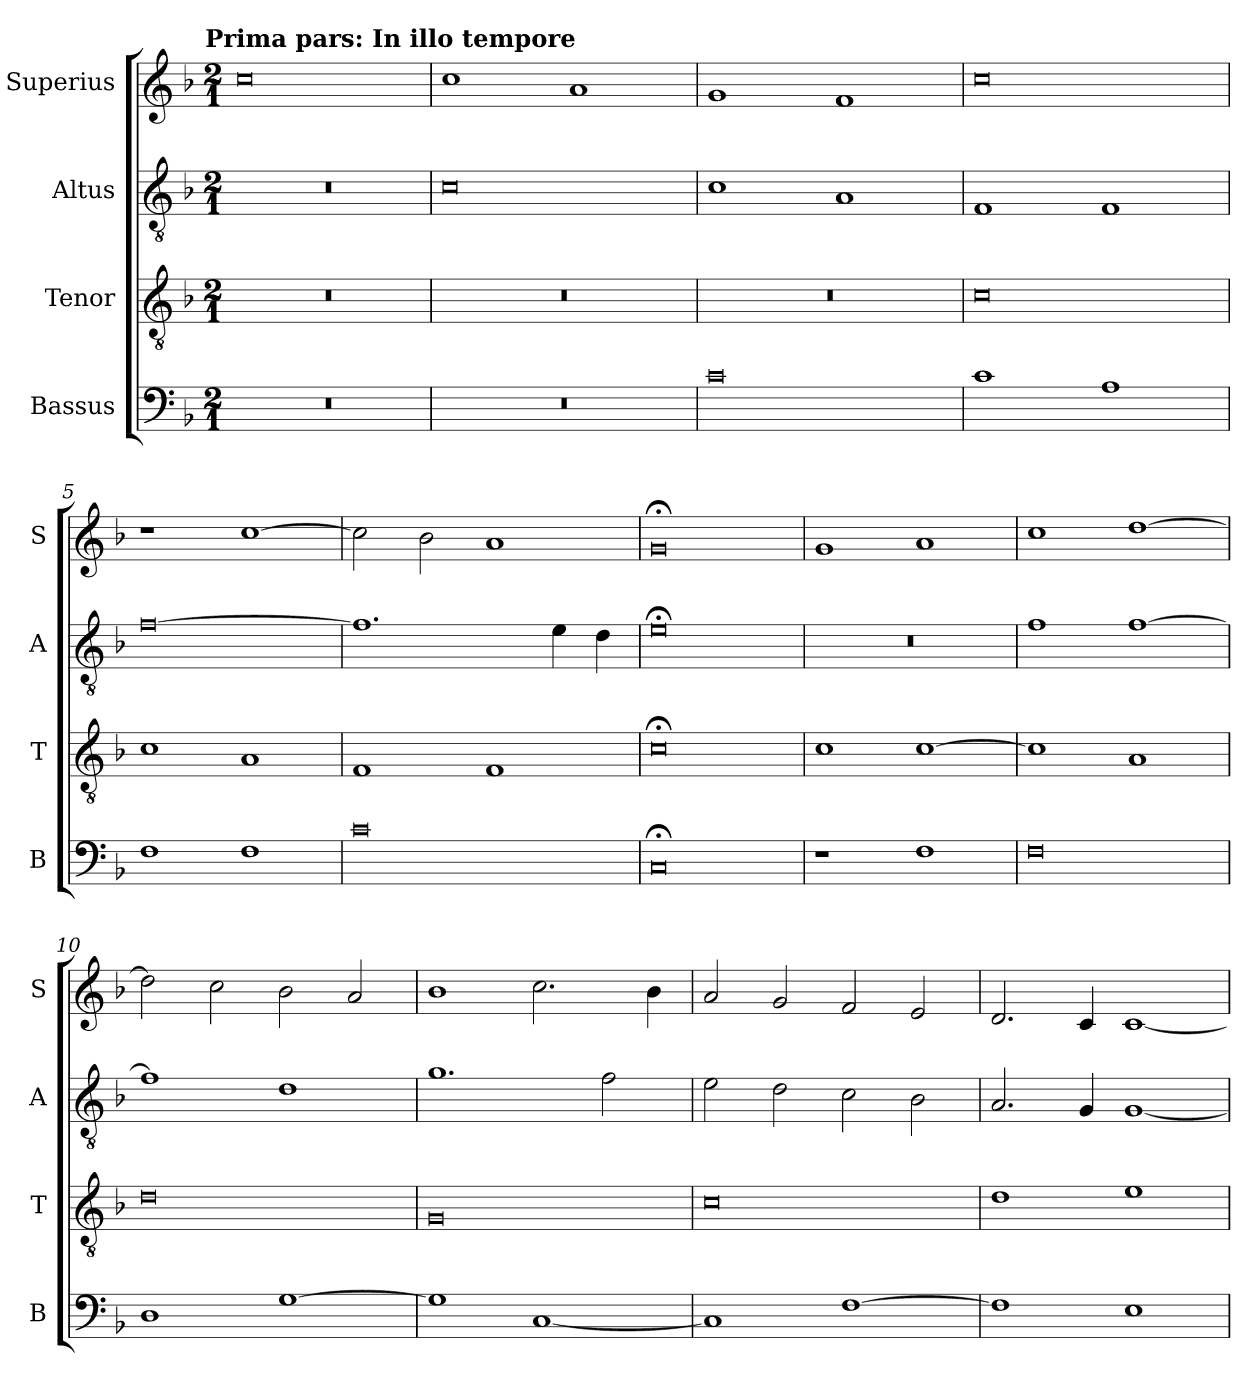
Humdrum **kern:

**kern	**kern	**kern	**kern
*part4	*part3	*part2	*part1
*staff4	*staff3	*staff2	*staff1
*I"Bassus	*I"Tenor	*I"Altus	*I"Superius
*I'B	*I'T	*I'A	*I'S
*clefF4	*clefGv2	*clefGv2	*clefG2
*k[b-]	*k[b-]	*k[b-]	*k[b-]
*F:	*F:	*F:	*F:
!!LO:TX:omd:t=Prima pars&colon; In illo tempore
*M2/1	*M2/1	*M2/1	*M2/1
=1	=1	=1	=1
0r	0r	0r	0cc
=2	=2	=2	=2
0r	0r	0c	1cc
.	.	.	1a
=3	=3	=3	=3
0c	0r	1c	1g
.	.	1A	1f
=4	=4	=4	=4
1c	0c	1F	0cc
1A	.	1F	.
=5	=5	=5	=5
1F	1c	[0f	1r
1F	1A	.	[1cc
=6	=6	=6	=6
0c	1F	1.f]	2cc]
.	.	.	2b-
.	1F	.	1a
.	.	4e	.
.	.	4d	.
=7	=7	=7	=7
0C;<	0c;<	0e;<	0g;<
=8	=8	=8	=8
1r	1c	0r	1g
1F	[1c	.	1a
=9	=9	=9	=9
0F	1c]	1f	1cc
.	1A	[1f	[1dd
=10	=10	=10	=10
1D	0d	1f]	2dd]
.	.	.	2cc
[1G	.	1d	2b-
.	.	.	2a
=11	=11	=11	=11
1G]	0G	1.g	1b-
[1C	.	.	2.cc
.	.	2f	.
.	.	.	4b-
=12	=12	=12	=12
1C]	0c	2e	2a
.	.	2d	2g
[1F	.	2c	2f
.	.	2B-	2e
=13	=13	=13	=13
1F]	1d	2.A	2.d
.	.	4G	4c
1E	1e	[1G	[1c
=	=	=	=
*-	*-	*-	*-
